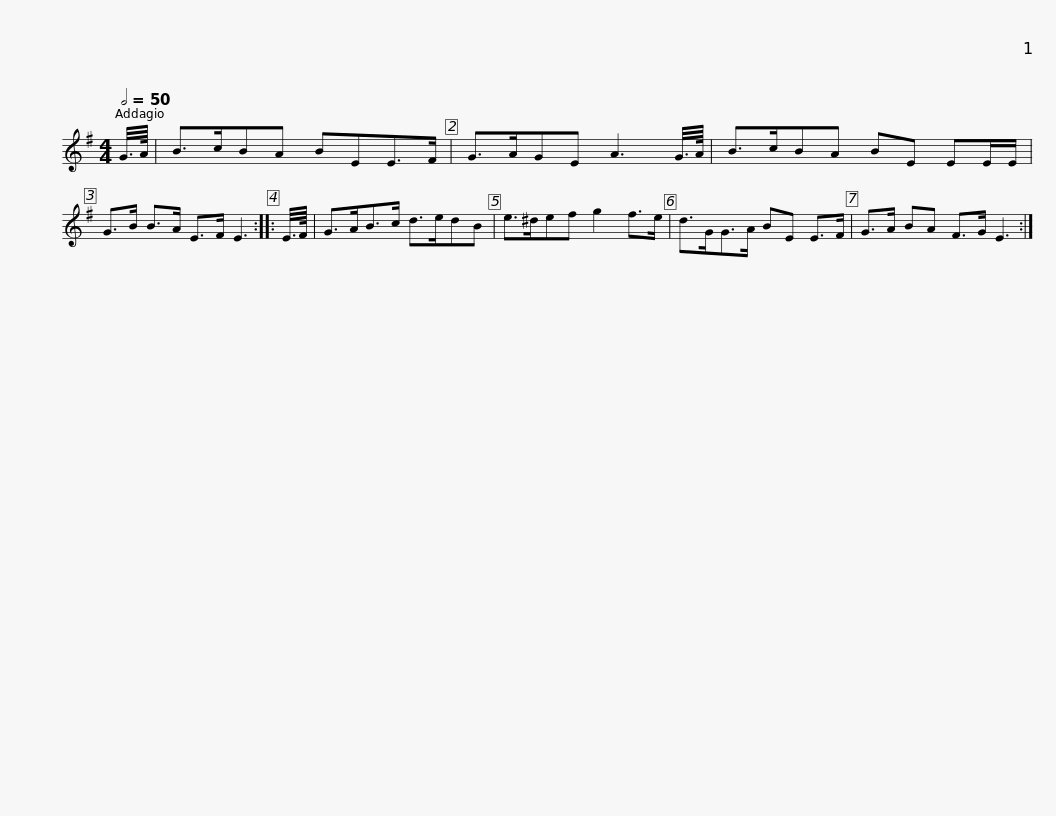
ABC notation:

X:1
L:1/8
Q:1/2=50
M:4/4
I:linebreak $
K:G
V:1 treble
V:1
 G/4>A/4 | B>cBA BEE>F | G>AGE A3 G/4>A/4 | B>cBA BE EE/E/ | G>B B>A E>F E3 ::$ %5
 E/4>F/4 | G>AB>c d>edB | e>^def g2 f>e | d>GG>A BE E>F | G>A BA F>G E3 :| %10
